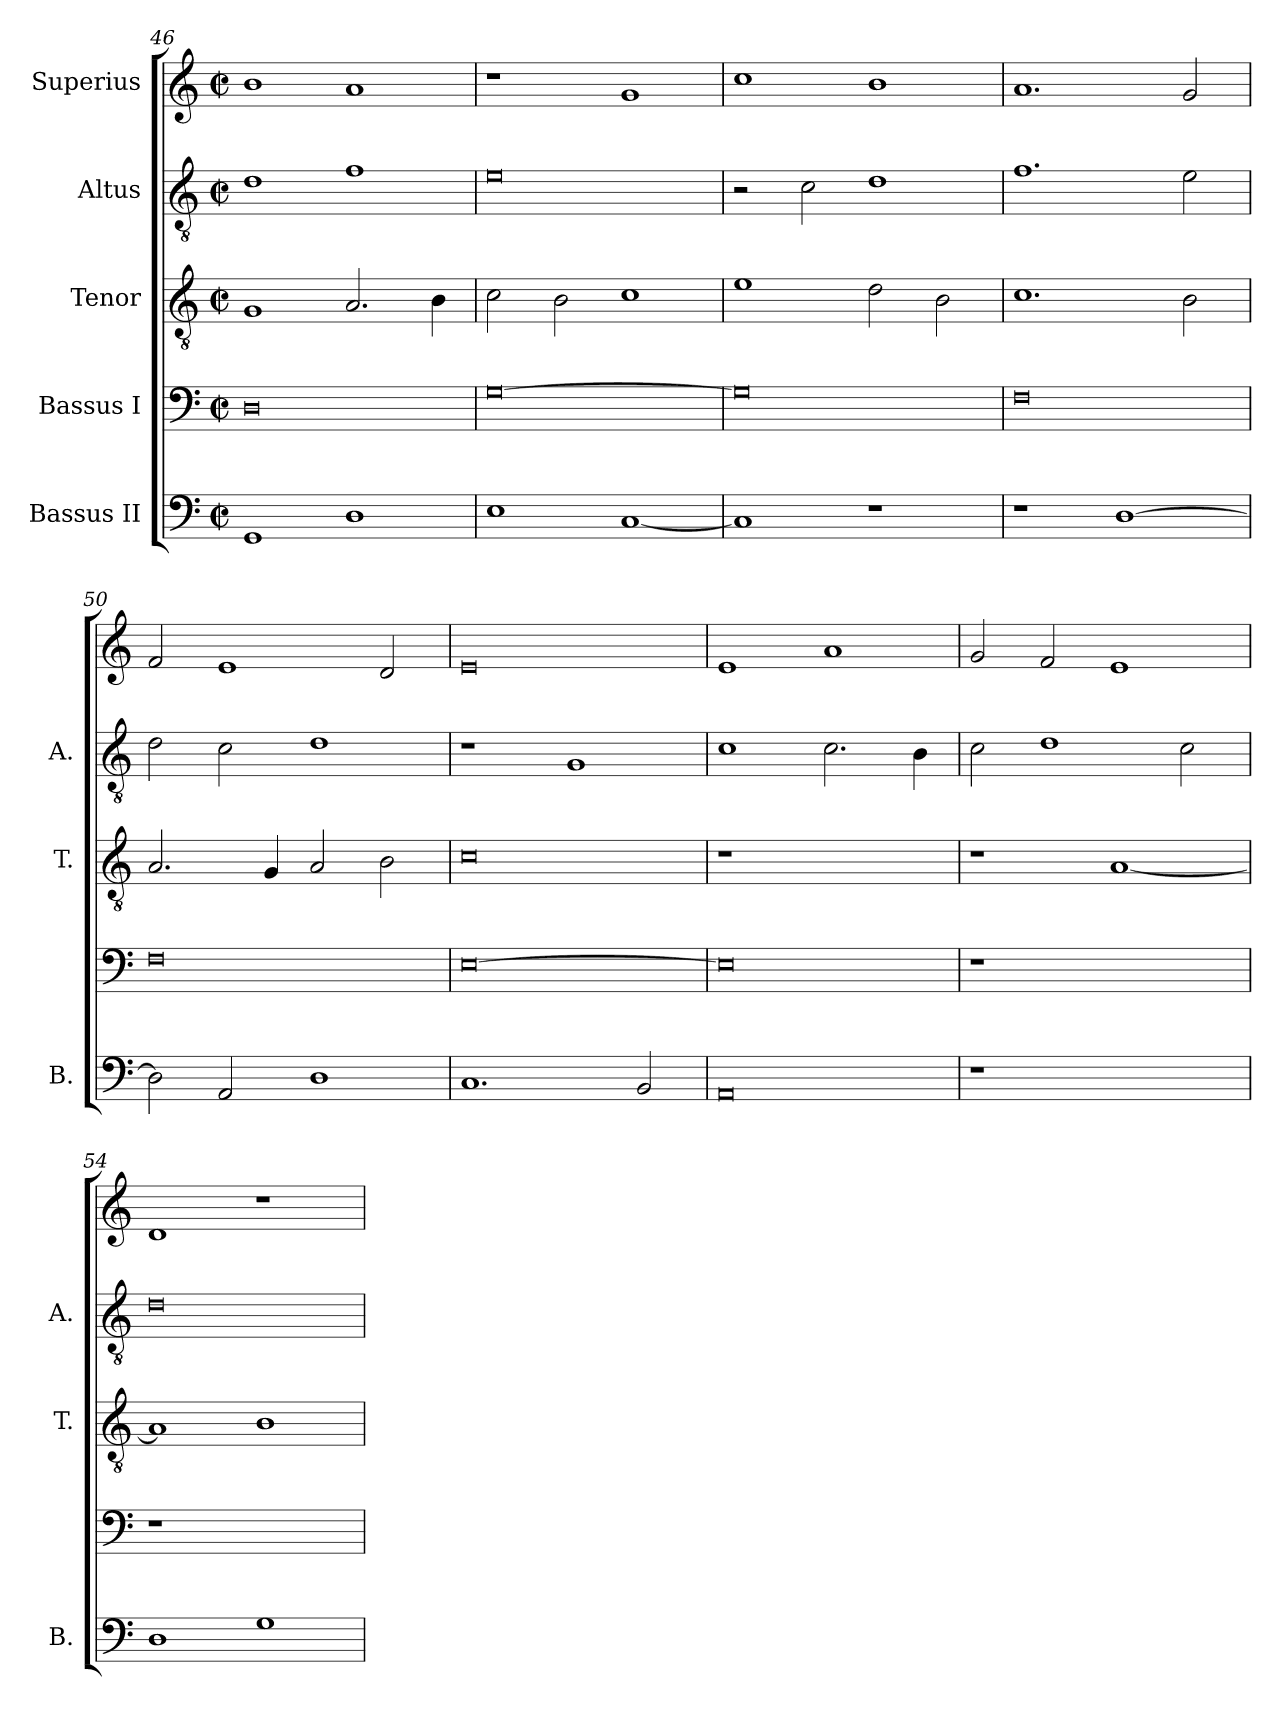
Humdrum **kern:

**kern	**kern	**kern	**kern	**kern
*part5	*part4	*part3	*part2	*part1
*staff5	*staff4	*staff3	*staff2	*staff1
*I"Bassus II	*I"Bassus I	*I"Tenor	*I"Altus	*I"Superius
*I'B.	*	*I'T.	*I'A.	*
!!LO:PB:g=z
*clefF4	*clefF4	*clefGv2	*clefGv2	*clefG2
*	*	*ITrd7c12	*ITrd7c12	*
*k[]	*k[]	*k[]	*k[]	*k[]
*C:	*C:	*C:	*C:	*C:
*M2/2	*M2/2	*M2/2	*M2/2	*M2/2
*met(c|)	*met(c|)	*met(c|)	*met(c|)	*met(c|)
=46	=46	=46	=46	=46
1GGi	0Di	1GGi	1Di	1bi
1Di	.	2.AAi/	1Fi	1ai
.	.	4BBi\	.	.
=47	=47	=47	=47	=47
1Ei	[>0Gi	2Ci\	0Ei	1r
.	.	2BBi\	.	.
[<1Ci	.	1Ci	.	1gi
=48	=48	=48	=48	=48
1Ci]	0Gi]	1Ei	2r	1cci
.	.	.	2Ci\	.
1r	.	2Di\	1Di	1bi
.	.	2BBi\	.	.
=49	=49	=49	=49	=49
1r	0Fi	1.Ci	1.Fi	1.ai
[>1Di	.	.	.	.
.	.	2BBi\	2Ei\	2gi/
=50	=50	=50	=50	=50
2Di\]	0Fi	2.AAi/	2Di\	2fi/
2AAi/	.	.	2Ci\	1ei
.	.	4GGi/	.	.
1Di	.	2AAi/	1Di	.
.	.	2BBi\	.	2di/
=51	=51	=51	=51	=51
1.Ci	[>0Ei	0Ci	1r	0ei
.	.	.	1GGi	.
2BBi/	.	.	.	.
!!LO:LB:g=z
=52	=52	=52	=52	=52
!	!	!LO:N:vis=1	!	!
0AAi	0Ei]	1r	1Ci	1ei
.	.	1ryy	2.Ci\	1ai
.	.	.	4BBi\	.
=53	=53	=53	=53	=53
!LO:N:vis=1	!LO:N:vis=1	!	!	!
1r	1r	1r	2Ci\	2gi/
.	.	.	1Di	2fi/
1ryy	1ryy	[<1AAi	.	1ei
.	.	.	2Ci\	.
=54	=54	=54	=54	=54
!	!LO:N:vis=1	!	!	!
1Di	1r	1AAi]	0Di	1di
1Gi	1ryy	1BBi	.	1r
=	=	=	=	=
*-	*-	*-	*-	*-
